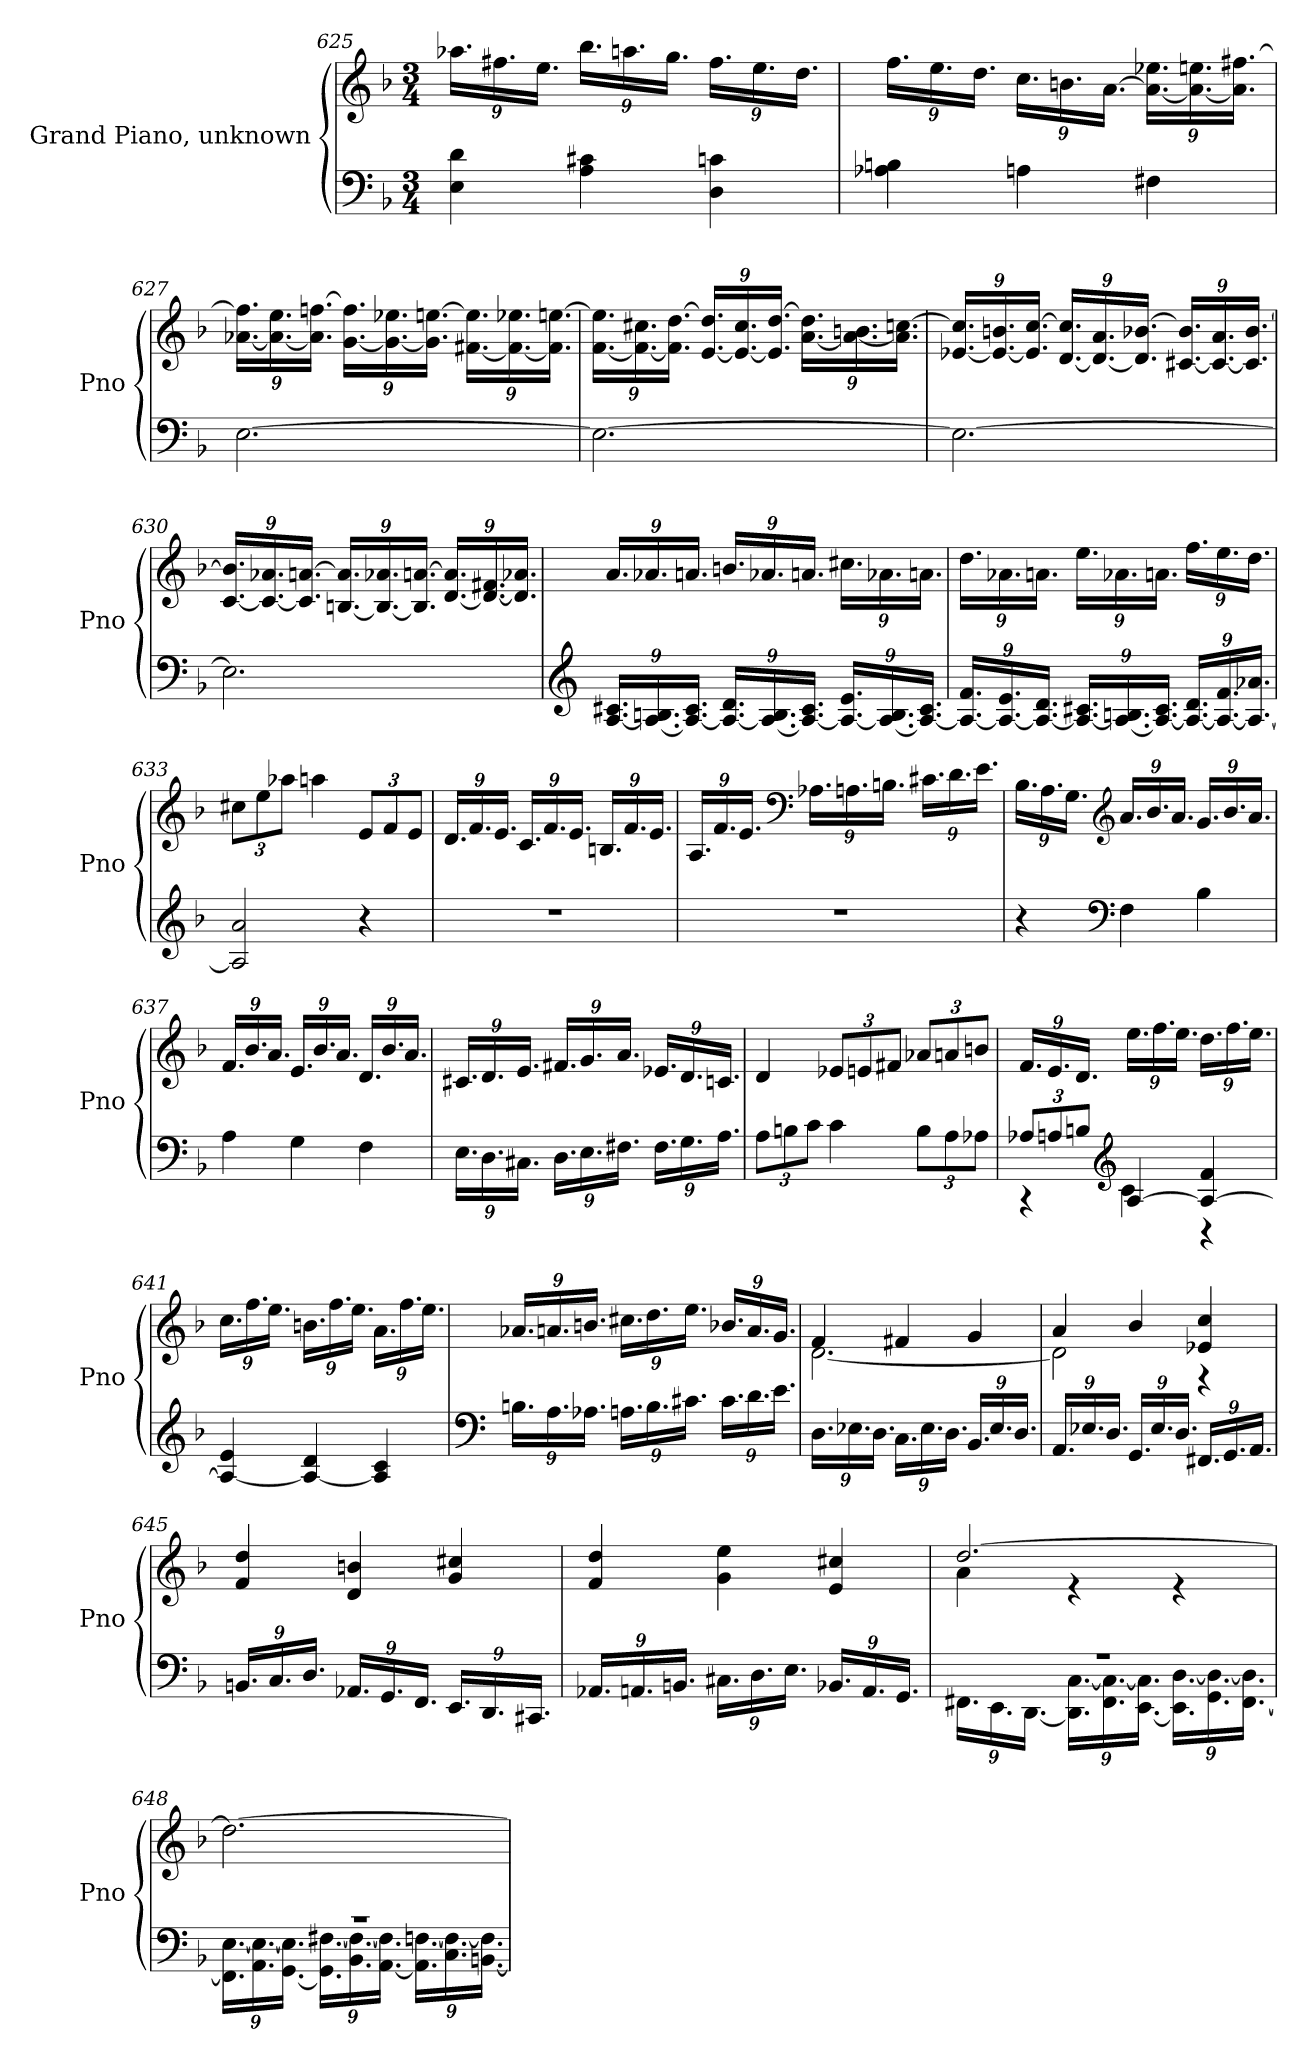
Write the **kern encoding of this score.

**kern	**kern
*part1	*part1
*staff2	*staff1
*I"Grand Piano, unknown	*
*I'Pno	*
!!LO:LB:g=z
*clefF4	*clefG2
*k[b-]	*k[b-]
*M3/4	*M3/4
*	*Xbrackettup
=625	=625
4E\ 4d\	18.aa-X\LL
.	18.ff#X\
.	18.ee\JJ
4A\ 4c#X\	18.bb-\LL
.	18.aan\
.	18.gg\JJ
4D\ 4cn\	18.ff#\LL
.	18.ee\
.	18.dd\JJ
=626	=626
4A-X\ 4Bn\	18.ff\LL
.	18.ee\
.	18.dd\JJ
4An\	18.cc\LL
.	18.bn\
.	[18.a\JJ
4F#X\	18.a\_ 18.ee-X\LL
.	18.a\_ 18.een\
.	18.a\] [18.ff#X\JJ
!!LO:PB:g=z
=627	=627
[2.E\	[18.a-X\ 18.ff#\]LL
.	18.a-\_ 18.ee\
.	18.a-\] [18.ffn\JJ
.	[18.g\ 18.ff\]LL
.	18.g\_ 18.ee-X\
.	18.g\] [18.een\JJ
.	[18.f#X\ 18.ee\]LL
.	18.f#\_ 18.ee-X\
.	18.f#\] [18.een\JJ
=628	=628
2.E\_	[18.f\ 18.ee\]LL
.	18.f\_ 18.cc#X\
.	18.f\] [18.dd\JJ
.	[18.e/ 18.dd/]LL
.	18.e/_ 18.cc#/
.	18.e/] [18.dd/JJ
.	[18.a\ 18.dd\]LL
.	18.a\_ 18.bn\
.	18.a\] [18.ccn\JJ
!!LO:LB:g=z
=629	=629
2.E\_	[18.e-X/ 18.cc/]LL
.	18.e-/_ 18.bn/
.	18.e-/] [18.cc/JJ
.	[18.d/ 18.cc/]LL
.	18.d/_ 18.a/
.	18.d/] [18.b-X/JJ
.	[18.c#X/ 18.b-/]LL
.	18.c#/_ 18.a/
.	18.c#/] [18.b-/JJ
=630	=630
2.E\]	[18.c/ 18.b-/]LL
.	18.c/_ 18.a-X/
.	18.c/] [18.an/JJ
.	[18.Bn/ 18.a/]LL
.	18.B/_ 18.a-X/
.	18.B/] [18.an/JJ
.	[18.d/ 18.a/]LL
.	18.d/_ 18.f#X/
.	18.d/] 18.a-X/JJ
!!LO:LB:g=z
=631	=631
*clefG2	*
*Xbrackettup	*
[18.A/ 18.c#X/LL	18.a/LL
18.A/_ 18.Bn/	18.a-X/
18.A/_ 18.c#/JJ	18.an/JJ
18.A/_ 18.d/LL	18.bn/LL
18.A/_ 18.B/	18.a-X/
18.A/_ 18.c#/JJ	18.an/JJ
18.A/_ 18.e/LL	18.cc#X\LL
18.A/_ 18.B/	18.a-X\
18.A/_ 18.c#/JJ	18.an\JJ
=632	=632
18.A/_ 18.f/LL	18.dd\LL
18.A/_ 18.e/	18.a-X\
18.A/_ 18.d/JJ	18.an\JJ
18.A/_ 18.c#X/LL	18.ee\LL
18.A/_ 18.Bn/	18.a-X\
18.A/_ 18.c#/JJ	18.an\JJ
18.A/_ 18.d/LL	18.ff\LL
18.A/_ 18.f/	18.ee\
18.A/_ 18.a-X/JJ	18.dd\JJ
!!LO:LB:g=z
=633	=633
2A/] 2a/	12cc#X\L
.	12ee\
.	12aa-X\J
.	4aan\
4r	12e/L
.	12f/
.	12e/J
=634	=634
2.r	18.d/LL
.	18.f/
.	18.e/JJ
.	18.c/LL
.	18.f/
.	18.e/JJ
.	18.Bn/LL
.	18.f/
.	18.e/JJ
=635	=635
2.r	18.A/LL
.	18.f/
.	18.e/JJ
*	*clefF4
.	18.A-X\LL
.	18.An\
.	18.Bn\JJ
.	18.c#X\LL
.	18.d\
.	18.e\JJ
!!LO:LB:g=z
=636	=636
4r	18.B-\LL
.	18.A\
.	18.G\JJ
*clefF4	*clefG2
4F\	18.a/LL
.	18.b-/
.	18.a/JJ
4B-\	18.g/LL
.	18.b-/
.	18.a/JJ
=637	=637
4A\	18.f/LL
.	18.b-/
.	18.a/JJ
4G\	18.e/LL
.	18.b-/
.	18.a/JJ
4F\	18.d/LL
.	18.b-/
.	18.a/JJ
=638	=638
18.E\LL	18.c#X/LL
18.D\	18.d/
18.C#X\JJ	18.e/JJ
18.D\LL	18.f#X/LL
18.E\	18.g/
18.F#X\JJ	18.a/JJ
18.F#\LL	18.e-X/LL
18.G\	18.d/
18.A\JJ	18.cn/JJ
!!LO:LB:g=z
=639	=639
12A\L	4d/
12Bn\	.
12c\J	.
4c\	12e-X/L
.	12en/
.	12f#X/J
12B\L	12a-X/L
12A\	12an/
12A-X\J	12bn/J
=640	=640
*^	*
12A-X/L	4r	18.f/LL
12An/	.	18.e/
12Bn/J	.	18.d/JJ
*clefG2	*	*
[4A/	4c\	18.ee\LL
.	.	18.ff\
.	.	18.ee\JJ
4A/_ 4f/	4r	18.dd\LL
.	.	18.ff\
.	.	18.ee\JJ
*v	*v	*
=641	=641
4A/_ 4e/	18.cc\LL
.	18.ff\
.	18.ee\JJ
4A/_ 4d/	18.bn\LL
.	18.ff\
.	18.ee\JJ
4A/] 4c/	18.a\LL
.	18.ff\
.	18.ee\JJ
!!LO:PB:g=z
=642	=642
*clefF4	*
18.Bn\LL	18.a-X/LL
18.A\	18.an/
18.A-X\JJ	18.bn/JJ
18.An\LL	18.cc#X\LL
18.B\	18.dd\
18.c#X\JJ	18.ee\JJ
18.c#\LL	18.b-X/LL
18.d\	18.a/
18.e\JJ	18.g/JJ
=643	=643
*	*^
18.D\LL	4f/	[2.d\
18.E-X\	.	.
18.D\JJ	.	.
18.C\LL	4f#X/	.
18.E-\	.	.
18.D\JJ	.	.
18.BB-/LL	4g/	.
18.E-/	.	.
18.D/JJ	.	.
=644	=644	=644
18.AA/LL	4a/	2d\]
18.E-X/	.	.
18.D/JJ	.	.
18.GG/LL	4b-/	.
18.E-/	.	.
18.D/JJ	.	.
18.FF#X/LL	4e-X/ 4cc/	4r
18.GG/	.	.
18.AA/JJ	.	.
*	*v	*v
!!LO:LB:g=z
=645	=645
18.BBn/LL	4f/ 4dd/
18.C/	.
18.D/JJ	.
18.AA-X/LL	4d/ 4bn/
18.GG/	.
18.FF/JJ	.
18.EE/LL	4g/ 4cc#X/
18.DD/	.
18.CC#X/JJ	.
=646	=646
18.AA-X/LL	4f/ 4dd/
18.AAn/	.
18.BBn/JJ	.
18.C#X\LL	4g\ 4ee\
18.D\	.
18.E\JJ	.
18.BB-X/LL	4e/ 4cc#X/
18.AA/	.
18.GG/JJ	.
!!LO:LB:g=z
=647	=647
*^	*^
2.r	18.FF#X\LL	[2.dd/	4a\
.	18.EE\	.	.
.	[18.DD\JJ	.	.
.	18.DD\] [18.C\LL	.	4r
.	18.FF#\ 18.C\_	.	.
.	[18.EE\ 18.C\]JJ	.	.
.	18.EE\] [18.D\LL	.	4r
.	18.GG\ 18.D\_	.	.
.	[18.FF#\ 18.D\]JJ	.	.
*	*	*v	*v
=648	=648	=648
2.r	18.FF#\] [18.E\LL	2.dd\_
.	18.AA\ 18.E\_	.
.	[18.GG\ 18.E\]JJ	.
.	18.GG\] [18.F#X\LL	.
.	18.BB-\ 18.F#\_	.
.	[18.AA\ 18.F#\]JJ	.
.	18.AA\] [18.Fn\LL	.
.	18.C\ 18.F\_	.
.	[18.BBn\ 18.F\]JJ	.
*v	*v	*
=	=
*-	*-
